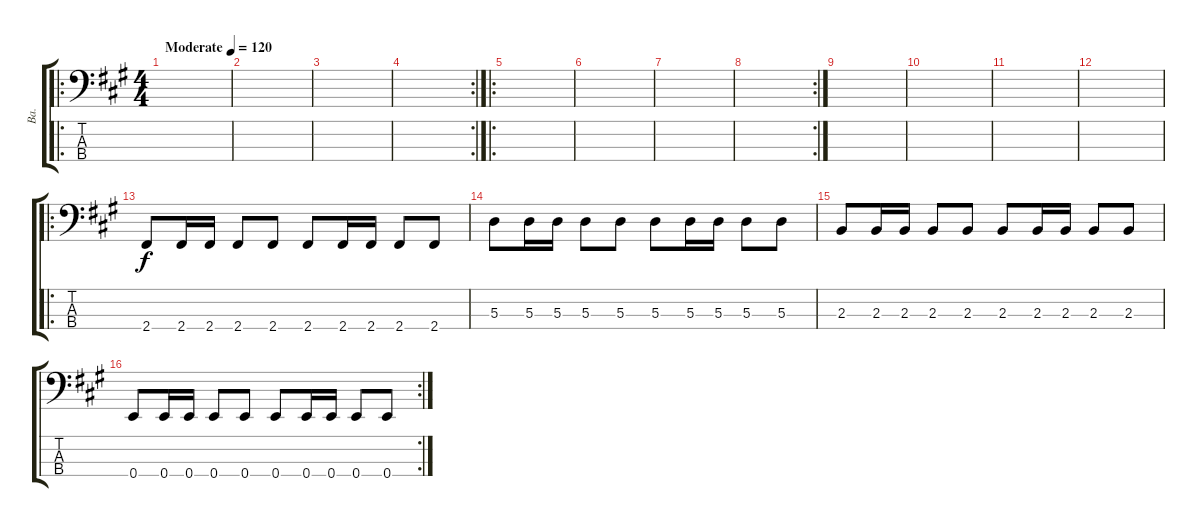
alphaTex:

\track ("Ba." "Ba.") {instrument electricbassfinger}
\staff {score tabs}
\tuning (G2 D2 A1 E1) {hide}
\ro
\ts (4 4)
\tempo (120 "Moderate")
\clef f4
\ks a
|
|
|
\rc 2
|
\ro
|
|
|
\rc 2
|
|
|
|
|
\ro
2.4.8 2.4.16 2.4.16 2.4.8 2.4.8 2.4.8 2.4.16 2.4.16 2.4.8 2.4.8 |
5.3.8 5.3.16 5.3.16 5.3.8 5.3.8 5.3.8 5.3.16 5.3.16 5.3.8 5.3.8 |
2.3.8 2.3.16 2.3.16 2.3.8 2.3.8 2.3.8 2.3.16 2.3.16 2.3.8 2.3.8 |
\rc 2
0.4.8 0.4.16 0.4.16 0.4.8 0.4.8 0.4.8 0.4.16 0.4.16 0.4.8 0.4.8
